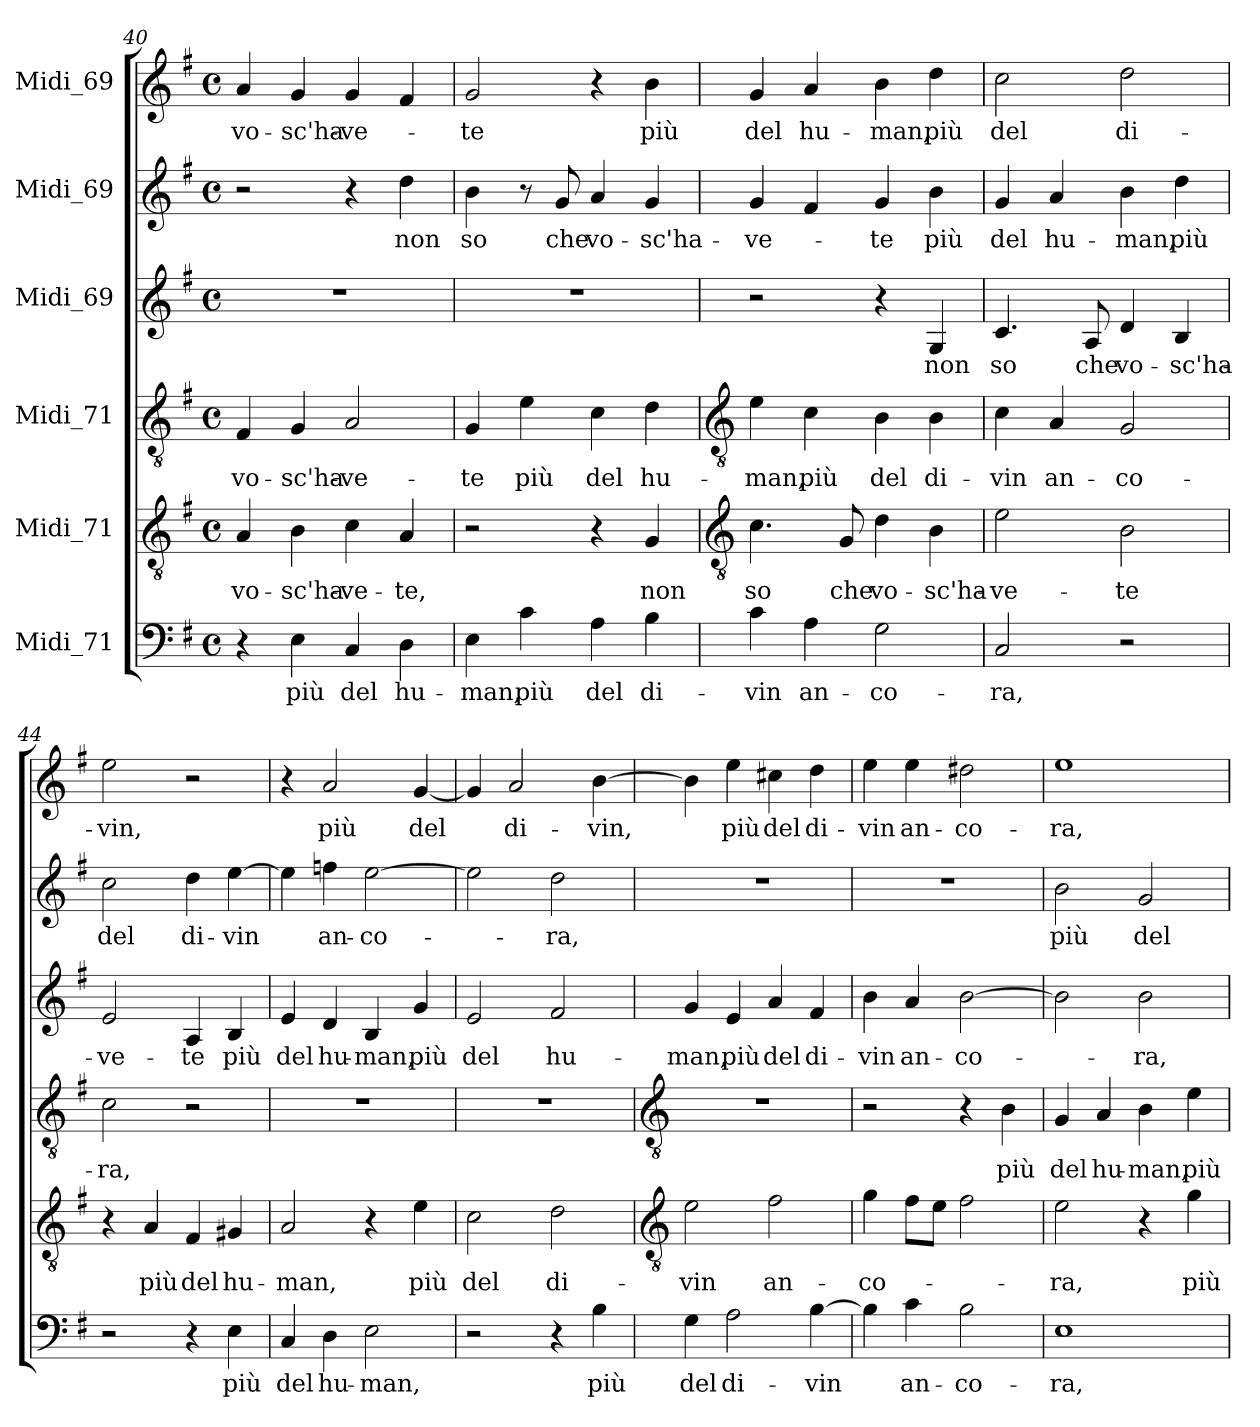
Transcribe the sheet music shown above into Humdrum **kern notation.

**kern	**text	**kern	**text	**kern	**text	**kern	**text	**kern	**text	**kern	**text
*part6	*part6	*part5	*part5	*part4	*part4	*part3	*part3	*part2	*part2	*part1	*part1
*staff6	*staff6	*staff5	*staff5	*staff4	*staff4	*staff3	*staff3	*staff2	*staff2	*staff1	*staff1
*I"Midi_71	*	*I"Midi_71	*	*I"Midi_71	*	*I"Midi_69	*	*I"Midi_69	*	*I"Midi_69	*
*clefF4	*	*clefGv2	*	*clefGv2	*	*clefG2	*	*clefG2	*	*clefG2	*
*k[f#]	*	*k[f#]	*	*k[f#]	*	*k[f#]	*	*k[f#]	*	*k[f#]	*
*G:	*	*G:	*	*G:	*	*G:	*	*G:	*	*G:	*
*M4/4	*	*M4/4	*	*M4/4	*	*M4/4	*	*M4/4	*	*M4/4	*
*met(c)	*	*met(c)	*	*met(c)	*	*met(c)	*	*met(c)	*	*met(c)	*
=40	=40	=40	=40	=40	=40	=40	=40	=40	=40	=40	=40
!	!	!	!LO:LY:b	!	!LO:LY:b	!	!	!	!	!	!LO:LY:b
4r	.	4A	vo-	4F#	vo-	1r	.	2r	.	4a	vo-
!	!LO:LY:b	!	!LO:LY:b	!	!LO:LY:b	!	!	!	!	!	!LO:LY:b
4E	più	4B	-sc'ha-	4G	-sc'ha-	.	.	.	.	4g	-sc'ha-
!	!LO:LY:b	!	!LO:LY:b	!	!LO:LY:b	!	!	!	!	!	!LO:LY:b
4C	del	4c	-ve-	2A	-ve-	.	.	4r	.	4g	-ve-
!	!LO:LY:b	!	!LO:LY:b	!	!	!	!	!	!LO:LY:b	!	!
4D	hu-	4A	-te,	.	.	.	.	4dd	non	4f#	.
=41	=41	=41	=41	=41	=41	=41	=41	=41	=41	=41	=41
!	!LO:LY:b	!	!	!	!LO:LY:b	!	!	!	!LO:LY:b	!	!LO:LY:b
4E	-man,	2r	.	4G	-te	1r	.	4b	so	2g	-te
!	!LO:LY:b	!	!	!	!LO:LY:b	!	!	!	!	!	!
4c	più	.	.	4e	più	.	.	8r	.	.	.
!	!	!	!	!	!	!	!	!	!LO:LY:b	!	!
.	.	.	.	.	.	.	.	8g	che	.	.
!	!LO:LY:b	!	!	!	!LO:LY:b	!	!	!	!LO:LY:b	!	!
4A	del	4r	.	4c	del	.	.	4a	vo-	4r	.
!	!LO:LY:b	!	!LO:LY:b	!	!LO:LY:b	!	!	!	!LO:LY:b	!	!LO:LY:b
4B	di-	4G	non	4d	hu-	.	.	4g	-sc'ha-	4b	più
!!LO:LB:g=z
=42	=42	=42	=42	=42	=42	=42	=42	=42	=42	=42	=42
*	*	*clefGv2	*	*clefGv2	*	*	*	*	*	*	*
!	!LO:LY:b	!	!LO:LY:b	!	!LO:LY:b	!	!	!	!LO:LY:b	!	!LO:LY:b
4c	-vin	4.c	so	4e	-man,	2r	.	4g	-ve-	4g	del
!	!LO:LY:b	!	!	!	!LO:LY:b	!	!	!	!	!	!LO:LY:b
4A	an-	.	.	4c	più	.	.	4f#	.	4a	hu-
!	!	!	!LO:LY:b	!	!	!	!	!	!	!	!
.	.	8G	che	.	.	.	.	.	.	.	.
!	!LO:LY:b	!	!LO:LY:b	!	!LO:LY:b	!	!	!	!LO:LY:b	!	!LO:LY:b
2G	-co-	4d	vo-	4B	del	4r	.	4g	-te	4b	-man,
!	!	!	!LO:LY:b	!	!LO:LY:b	!	!LO:LY:b	!	!LO:LY:b	!	!LO:LY:b
.	.	4B	-sc'ha-	4B	di-	4G	non	4b	più	4dd	più
=43	=43	=43	=43	=43	=43	=43	=43	=43	=43	=43	=43
!	!LO:LY:b	!	!LO:LY:b	!	!LO:LY:b	!	!LO:LY:b	!	!LO:LY:b	!	!LO:LY:b
2C	-ra,	2e	-ve-	4c	-vin	4.c	so	4g	del	2cc	del
!	!	!	!	!	!LO:LY:b	!	!	!	!LO:LY:b	!	!
.	.	.	.	4A	an-	.	.	4a	hu-	.	.
!	!	!	!	!	!	!	!LO:LY:b	!	!	!	!
.	.	.	.	.	.	8A	che	.	.	.	.
!	!	!	!LO:LY:b	!	!LO:LY:b	!	!LO:LY:b	!	!LO:LY:b	!	!LO:LY:b
2r	.	2B	-te	2G	-co-	4d	vo-	4b	-man,	2dd	di-
!	!	!	!	!	!	!	!LO:LY:b	!	!LO:LY:b	!	!
.	.	.	.	.	.	4B	-sc'ha-	4dd	più	.	.
=44	=44	=44	=44	=44	=44	=44	=44	=44	=44	=44	=44
!	!	!	!	!	!LO:LY:b	!	!LO:LY:b	!	!LO:LY:b	!	!LO:LY:b
2r	.	4r	.	2c	-ra,	2e	-ve-	2cc	del	2ee	-vin,
!	!	!	!LO:LY:b	!	!	!	!	!	!	!	!
.	.	4A	più	.	.	.	.	.	.	.	.
!	!	!	!LO:LY:b	!	!	!	!LO:LY:b	!	!LO:LY:b	!	!
4r	.	4F#	del	2r	.	4A	-te	4dd	di-	2r	.
!	!LO:LY:b	!	!LO:LY:b	!	!	!	!LO:LY:b	!	!LO:LY:b	!	!
4E	più	4G#X	hu-	.	.	4B	più	[4ee	-vin	.	.
=45	=45	=45	=45	=45	=45	=45	=45	=45	=45	=45	=45
!	!LO:LY:b	!	!LO:LY:b	!	!	!	!LO:LY:b	!	!	!	!
4C	del	2A	-man,	1r	.	4e	del	4ee]	.	4r	.
!	!LO:LY:b	!	!	!	!	!	!LO:LY:b	!	!LO:LY:b	!	!LO:LY:b
4D	hu-	.	.	.	.	4d	hu-	4ffn	an-	2a	più
!	!LO:LY:b	!	!	!	!	!	!LO:LY:b	!	!LO:LY:b	!	!
2E	-man,	4r	.	.	.	4B	-man,	[2ee	-co-	.	.
!	!	!	!LO:LY:b	!	!	!	!LO:LY:b	!	!	!	!LO:LY:b
.	.	4e	più	.	.	4g	più	.	.	[4g	del
=46	=46	=46	=46	=46	=46	=46	=46	=46	=46	=46	=46
!	!	!	!LO:LY:b	!	!	!	!LO:LY:b	!	!	!	!
2r	.	2c	del	1r	.	2e	del	2ee]	.	4g]	.
!	!	!	!	!	!	!	!	!	!	!	!LO:LY:b
.	.	.	.	.	.	.	.	.	.	2a	di-
!	!	!	!LO:LY:b	!	!	!	!LO:LY:b	!	!LO:LY:b	!	!
4r	.	2d	di-	.	.	2f#	hu-	2dd	-ra,	.	.
!	!LO:LY:b	!	!	!	!	!	!	!	!	!	!LO:LY:b
4B	più	.	.	.	.	.	.	.	.	[4b	-vin,
!!LO:LB:g=z
=47	=47	=47	=47	=47	=47	=47	=47	=47	=47	=47	=47
*	*	*clefGv2	*	*clefGv2	*	*	*	*	*	*	*
!	!LO:LY:b	!	!LO:LY:b	!	!	!	!LO:LY:b	!	!	!	!
4G	del	2e	-vin	1r	.	4g	-man,	1r	.	4b]	.
!	!LO:LY:b	!	!	!	!	!	!LO:LY:b	!	!	!	!LO:LY:b
2A	di-	.	.	.	.	4e	più	.	.	4ee	più
!	!	!	!LO:LY:b	!	!	!	!LO:LY:b	!	!	!	!LO:LY:b
.	.	2f#	an-	.	.	4a	del	.	.	4cc#X	del
!	!LO:LY:b	!	!	!	!	!	!LO:LY:b	!	!	!	!LO:LY:b
[4B	-vin	.	.	.	.	4f#	di-	.	.	4dd	di-
=48	=48	=48	=48	=48	=48	=48	=48	=48	=48	=48	=48
!	!	!	!LO:LY:b	!	!	!	!LO:LY:b	!	!	!	!LO:LY:b
4B]	.	4g	-co-	2r	.	4b	-vin	1r	.	4ee	-vin
!	!LO:LY:b	!	!	!	!	!	!LO:LY:b	!	!	!	!LO:LY:b
4c	an-	8f#L	.	.	.	4a	an-	.	.	4ee	an-
.	.	8eJ	.	.	.	.	.	.	.	.	.
!	!LO:LY:b	!	!	!	!	!	!LO:LY:b	!	!	!	!LO:LY:b
2B	-co-	2f#	.	4r	.	[2b	-co-	.	.	2dd#X	-co-
!	!	!	!	!	!LO:LY:b	!	!	!	!	!	!
.	.	.	.	4B	più	.	.	.	.	.	.
=49	=49	=49	=49	=49	=49	=49	=49	=49	=49	=49	=49
!	!LO:LY:b	!	!LO:LY:b	!	!LO:LY:b	!	!	!	!LO:LY:b	!	!LO:LY:b
1E	-ra,	2e	-ra,	4G	del	2b]	.	2b	più	1ee	-ra,
!	!	!	!	!	!LO:LY:b	!	!	!	!	!	!
.	.	.	.	4A	hu-	.	.	.	.	.	.
!	!	!	!	!	!LO:LY:b	!	!LO:LY:b	!	!LO:LY:b	!	!
.	.	4r	.	4B	-man,	2b	-ra,	2g	del	.	.
!	!	!	!LO:LY:b	!	!LO:LY:b	!	!	!	!	!	!
.	.	4g	più	4e	più	.	.	.	.	.	.
=	=	=	=	=	=	=	=	=	=	=	=
*-	*-	*-	*-	*-	*-	*-	*-	*-	*-	*-	*-
